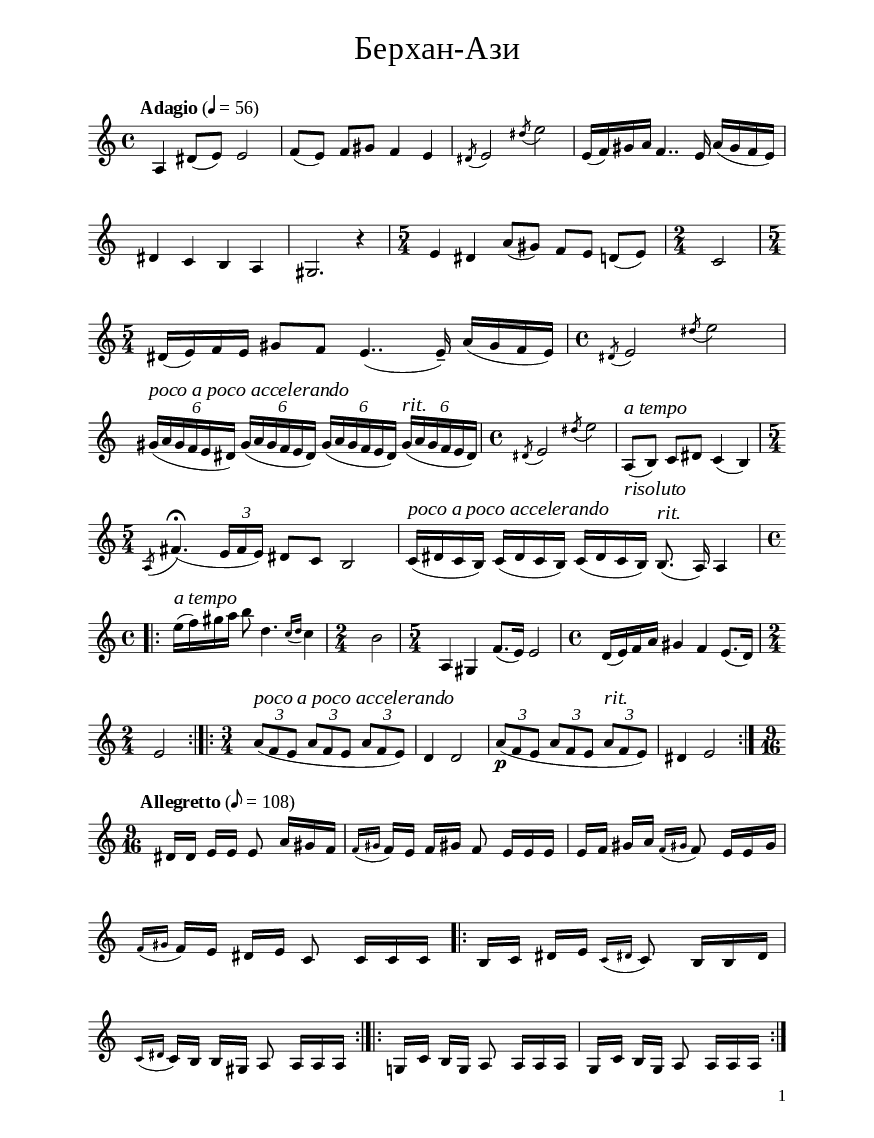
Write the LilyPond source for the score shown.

\version "2.24.2"

\include "include/globals.ily"
\bookpart {
  \label #'ref163
  \tocItem \markup "Берхан-Ази"
  \paper {
    % the system system spacing is custom here so do not include bookpart-paper.ily
    print-all-headers = ##t
    print-page-number = ##t
    print-first-page-number = ##t

    % put page numbers on the bottom
    oddHeaderMarkup = \markup ""
    evenHeaderMarkup = \markup ""
    oddFooterMarkup = \markup
    \fill-line {
      ""
      \if \should-print-page-number \fromproperty #'page:page-number-string
    }
    evenFooterMarkup = \markup
    \fill-line {
      \if \should-print-page-number \fromproperty #'page:page-number-string
      ""
    }

    left-margin = 1.5\cm
    right-margin = 1.5\cm
    top-margin = 1.6\cm
    bottom-margin = 1.2\cm
    ragged-bottom = ##t % do not spread the staves to fill the whole vertical space

    % change distance between staves
    system-system-spacing =
    #'((basic-distance . 10)
       (minimum-distance . 6)
       (padding . 1)
       (stretchability . 10))
  }

  \header {
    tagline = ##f
  }

  \score {
    \include "include/score-layout.ily"

    \new Voice \relative c' {
      \clef treble
      \key a \minor
      \time 4/4
      \tempoFunc "Adagio" 4 "56"
      \autoBeamOff

      a4 dis8([e]) e2 | \noBreak
      f8([e]) f[gis] f4 e | \noBreak
      \acciaccatura { dis8 } e2 \acciaccatura { dis'8 } e2 | \noBreak
      e,16([f) gis a] f4.. e16 a([gis f e]) | \break

      dis4 c b a | \noBreak
      gis2. r4 | \noBreak
      \time 5/4 e'4 dis a'8([gis]) f[e] d([e]) | \time 2/4 \noBreak

      c2 | \break
      \time 5/4 dis16([e) f e] gis8[f] e4..( e16\tenuto) a([gis f e]) | \noBreak
      \time 4/4 \acciaccatura { dis8 } e2 \acciaccatura { dis'8 } e2 | \break

      \tuplet 6/4 { gis,16 ^\markup { \huge \italic "poco a poco accelerando"} ([a gis f e dis]) } \tuplet 6/4 { gis([a gis f e dis]) } \tuplet 6/4 { gis([a gis f e dis]) } \tuplet 6/4 { gis ^\markup \huge \italic "rit." ([a gis f e dis]) } | \noBreak
      \time 4/4 \acciaccatura { dis8 } e2 \acciaccatura { dis'8 } e2 | \noBreak
      a,,8^\markup { \huge \italic "a tempo"}_\markup \huge \italic { risoluto } ([b]) c[dis] c4(b) \time 5/4 \break

      \acciaccatura { a8 } fis'4.\fermata( \tuplet 3/2 { e16[fis e]) } dis8[c] b2 | \noBreak
      c16 ^\markup { \huge \italic "poco a poco accelerando"} ([dis c b]) c([dis c b]) c([dis c b]) b8. ^\markup \huge \italic "rit." (a16) a4 |  \bar ".|:-|"  \time 4/4 \break


      e''16 ^\markup { \huge \italic "a tempo"} [(f) gis a] b8 d,4. \acciaccatura { c16[d] } c4 | \noBreak
      \time 2/4 b2 | \noBreak
      \time 5/4 a,4 gis f'8.([e16]) e2 | \noBreak
      \time 4/4 d16([e) f a] gis4 f e8.([d16]) | \time 2/4 \break

      e2 | \bar ":|.|:" \noBreak

      %\set Score.doubleRepeatType = #":|.|:"

      \time 3/4 \tuplet 3/2 { a8^\markup { \huge \italic "poco a poco accelerando"} ([f e] } \tuplet 3/2 { a[f e] } \tuplet 3/2 { a[f e]) } | \noBreak
      d4 d2 \noBreak
      \tuplet 3/2 { a'8\p([ f e] } \tuplet 3/2 { a[f e] } \tuplet 3/2 { a^\markup \huge \raise #1.5 \italic "rit." [f e]) } | \noBreak
      dis4 e2 | \bar ":|."

      \time 9/16 \break
      \tempoFunc "Allegretto" 8 "108"
      dis16[dis] e[e] e8 a16[gis f] | \noBreak
      \acciaccatura { f[gis] } f[e] f[gis!] f8 e16[e e] | \noBreak
      e[f] gis[a] \acciaccatura { f[gis!] } f8 e16[e gis] | \break

      \acciaccatura { f[gis] } f[e] dis[e] c8 c16[c c] | \bar ".|:" \noBreak

      b[c] dis[e] \acciaccatura { c[dis!] } c8 b16[b dis] | \break

      \acciaccatura { c[dis!] } c[b] b[gis]  a8 a16[a a] \bar ":|.|:" | \noBreak


      g![c] b[g] a8 a16[a a] | \noBreak
      g[c] b[g] a8 a16[a a] | \bar ":|."

    }

    \header {
      title = \titleFunc "Берхан-Ази" "Berhan-Azi"
    }
    \midi { }
  } % score
} % bookpart
